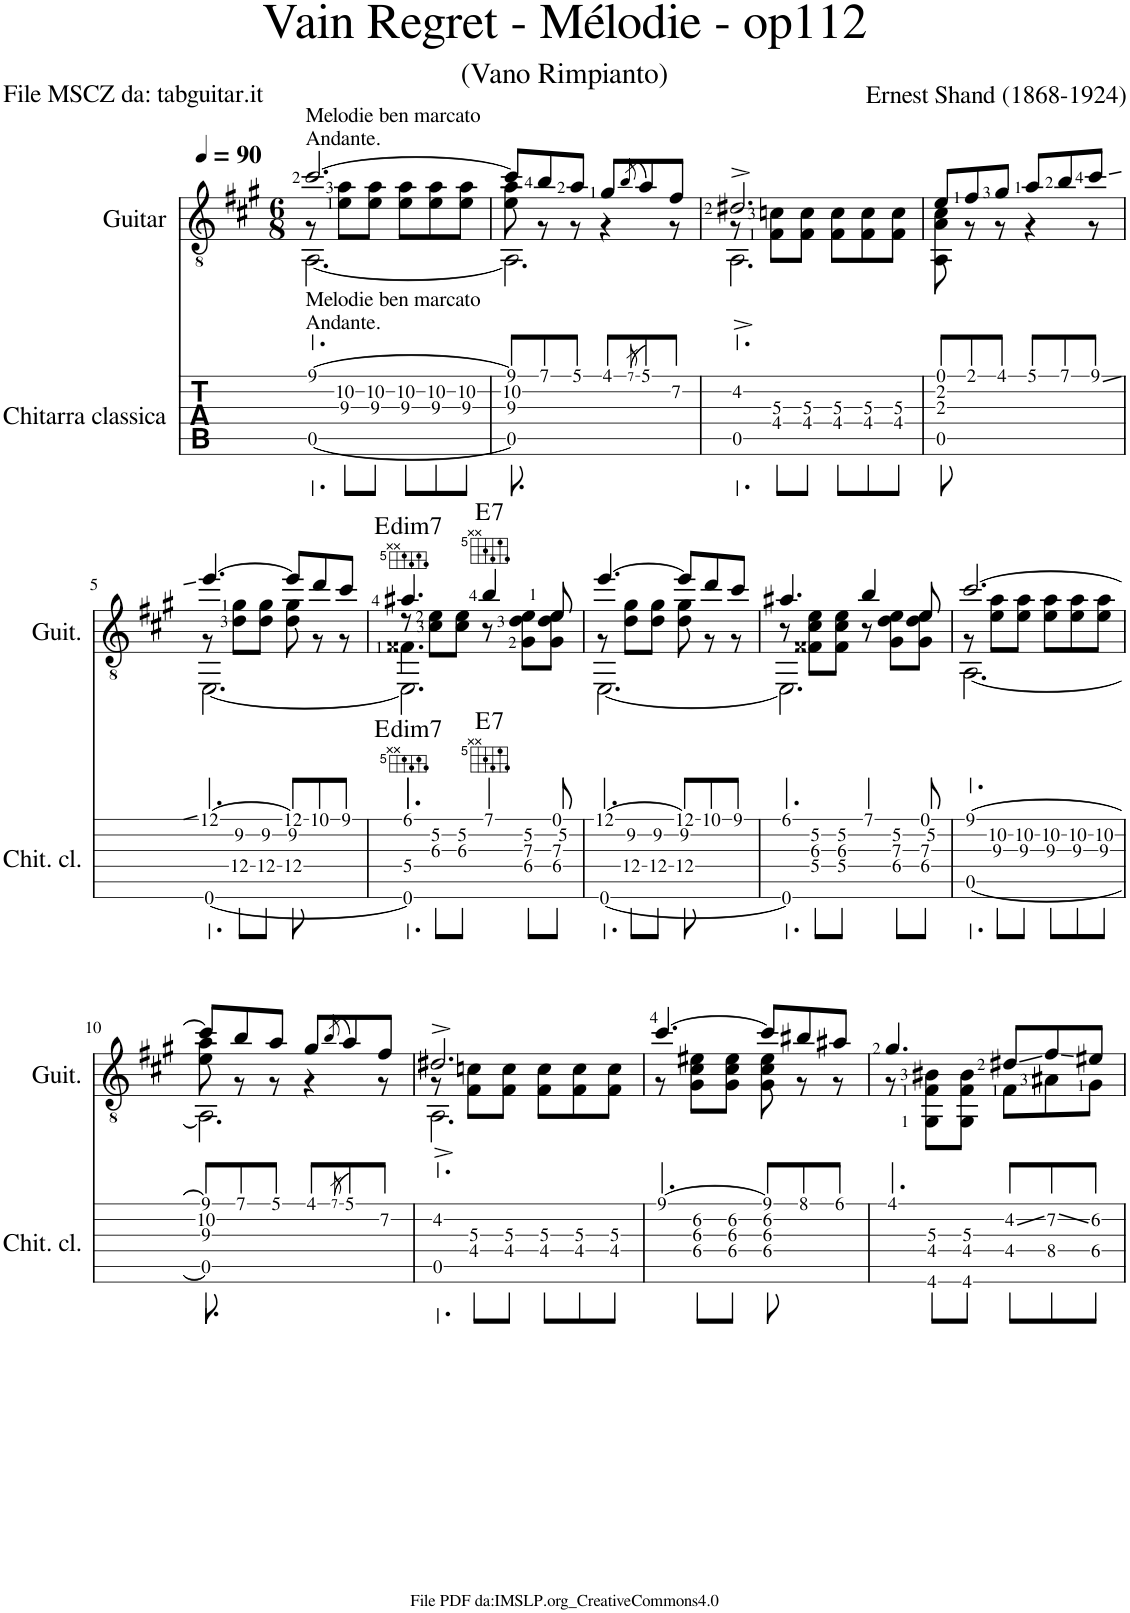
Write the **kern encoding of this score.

**kern	**harte	**kern	**harte
*part2	*part2	*part1	*part1
*staff2	*	*staff1	*
*I"Chitarra classica	*	*I"Guitar	*
*I'Chit. cl.	*	*I'Guit.	*
*stria6	*	*	*
*	*	*clefGv2	*
*k[f#c#g#]	*	*k[f#c#g#]	*
*M6/8	*	*M6/8	*
*MM90	*	*MM90	*
=1	=1	=1	=1
*^	*	*^	*
*	*^	*	*	*^	*
!	!	!	!	!LO:TX:a:t=Melodie ben marcato	!	!	!
!	!	!	!	!LO:TX:a:t=Andante.	!	!	!
!LO:TX:a:t=Melodie ben marcato	!	!	!	!	!	!	!
!LO:TX:a:t=Andante.	!	!	!	!	!	!	!
[2.cc#/	8r	[2.AA\	.	[2.cc#/	8r	[2.AA\	.
.	8e\ 8a\L	.	.	.	8e\ 8a\L	.	.
.	8e\ 8a\J	.	.	.	8e\ 8a\J	.	.
.	8e\ 8a\L	.	.	.	8e\ 8a\L	.	.
.	8e\ 8a\	.	.	.	8e\ 8a\	.	.
.	8e\ 8a\J	.	.	.	8e\ 8a\J	.	.
=2	=2	=2	=2	=2	=2	=2	=2
8cc#/L]	8e\ 8a\	2.AA\]	.	8cc#/L]	8e\ 8a\	2.AA\]	.
8b/	8r	.	.	8b/	8r	.	.
8a/J	8r	.	.	8a/J	8r	.	.
8g#/L	4r	.	.	8g#/L	4r	.	.
(8qb/	.	.	.	(8qb/	.	.	.
8a/)	.	.	.	8a/)	.	.	.
8f#/J	8r	.	.	8f#/J	8r	.	.
=3	=3	=3	=3	=3	=3	=3	=3
2.d#X^/	8r	2.AA\	.	2.d#X^/	8r	2.AA\	.
.	8F#\ 8cn\L	.	.	.	8F#\ 8cn\L	.	.
.	8F#\ 8c\J	.	.	.	8F#\ 8c\J	.	.
.	8F#\ 8c\L	.	.	.	8F#\ 8c\L	.	.
.	8F#\ 8c\	.	.	.	8F#\ 8c\	.	.
.	8F#\ 8c\J	.	.	.	8F#\ 8c\J	.	.
*	*v	*v	*	*	*	*	*
*	*	*	*	*v	*v	*
=4	=4	=4	=4	=4	=4
8e/L	8AA\ 8A\ 8c#\	.	8e/L	8AA\ 8A\ 8c#\	.
8f#/	8r	.	8f#/	8r	.
8g#/J	8r	.	8g#/J	8r	.
8a/L	4r	.	8a/L	4r	.
8b/	.	.	8b/	.	.
8cc#/J	8r	.	8cc#/J	8r	.
!!LO:LB:g=z
=5	=5	=5	=5	=5	=5
*	*^	*	*	*^	*
[4.ee/	8r	[2.EE\	.	[4.ee/	8r	[2.EE\	.
.	8d\ 8g#\L	.	.	.	8d\ 8g#\L	.	.
.	8d\ 8g#\J	.	.	.	8d\ 8g#\J	.	.
8ee/L]	8d\ 8g#\	.	.	8ee/L]	8d\ 8g#\	.	.
8dd/	8r	.	.	8dd/	8r	.	.
8cc#/J	8r	.	.	8cc#/J	8r	.	.
=6	=6	=6	=6	=6	=6	=6	=6
*	*	*^	*	*	*	*^	*
!	!	!	!	!LO:H:kt=dim7	!	!	!	!	!LO:H:kt=dim7
4.a#X/	8r	4.F##X/	2.EE\]	E:dim7	4.a#X/	8r	4.F##X\	2.EE\]	E:dim7
.	8c#\ 8e\L	.	.	.	.	8c#\ 8e\L	.	.	.
.	8c#\ 8e\J	.	.	.	.	8c#\ 8e\J	.	.	.
!	!	!	!	!LO:H:kt=7	!	!	!	!	!LO:H:kt=7
4b/	8ryy	8r	.	E:7	4b/	8ryy	8r	.	E:7
.	8G#\ 8d\ 8e\L	4ryy	.	.	.	8G#\ 8d\ 8e\L	4ryy	.	.
8e/	8G#\ 8d\ 8e\J	.	.	.	8e/	8G#\ 8d\ 8e\J	.	.	.
*	*	*v	*v	*	*	*	*	*	*
*	*	*	*	*	*	*v	*v	*
=7	=7	=7	=7	=7	=7	=7	=7
[4.ee/	8r	[2.EE\	.	[4.ee/	8r	[2.EE\	.
.	8d\ 8g#\L	.	.	.	8d\ 8g#\L	.	.
.	8d\ 8g#\J	.	.	.	8d\ 8g#\J	.	.
8ee/L]	8d\ 8g#\	.	.	8ee/L]	8d\ 8g#\	.	.
8dd/	8r	.	.	8dd/	8r	.	.
8cc#/J	8r	.	.	8cc#/J	8r	.	.
=8	=8	=8	=8	=8	=8	=8	=8
*	*	*^	*	*	*	*^	*
4.a#X/	8r	4.ryy	2.EE\]	.	4.a#X/	8r	4.ryy	2.EE\]	.
.	8F##X\ 8c#\ 8e\L	.	.	.	.	8F##X\ 8c#\ 8e\L	.	.	.
.	8F##\ 8c#\ 8e\J	.	.	.	.	8F##\ 8c#\ 8e\J	.	.	.
4b/	8ryy	8r	.	.	4b/	8ryy	8r	.	.
.	8G#\ 8d\ 8e\L	4ryy	.	.	.	8G#\ 8d\ 8e\L	4ryy	.	.
8e/	8G#\ 8d\ 8e\J	.	.	.	8e/	8G#\ 8d\ 8e\J	.	.	.
*	*	*v	*v	*	*	*	*	*	*
*	*	*	*	*	*	*v	*v	*
=9	=9	=9	=9	=9	=9	=9	=9
[2.cc#/	8r	[2.AA\	.	[2.cc#/	8r	[2.AA\	.
.	8e\ 8a\L	.	.	.	8e\ 8a\L	.	.
.	8e\ 8a\J	.	.	.	8e\ 8a\J	.	.
.	8e\ 8a\L	.	.	.	8e\ 8a\L	.	.
.	8e\ 8a\	.	.	.	8e\ 8a\	.	.
.	8e\ 8a\J	.	.	.	8e\ 8a\J	.	.
!!LO:LB:g=z	!!	!!
=10	=10	=10	=10	=10	=10	=10	=10
8cc#/L]	8e\ 8a\	2.AA\]	.	8cc#/L]	8e\ 8a\	2.AA\]	.
8b/	8r	.	.	8b/	8r	.	.
8a/J	8r	.	.	8a/J	8r	.	.
8g#/L	4r	.	.	8g#/L	4r	.	.
(8qb/	.	.	.	(8qb/	.	.	.
8a/)	.	.	.	8a/)	.	.	.
8f#/J	8r	.	.	8f#/J	8r	.	.
=11	=11	=11	=11	=11	=11	=11	=11
2.d#X^/	8r	2.AA\	.	2.d#X^/	8r	2.AA\	.
.	8F#\ 8cn\L	.	.	.	8F#\ 8cn\L	.	.
.	8F#\ 8c\J	.	.	.	8F#\ 8c\J	.	.
.	8F#\ 8c\L	.	.	.	8F#\ 8c\L	.	.
.	8F#\ 8c\	.	.	.	8F#\ 8c\	.	.
.	8F#\ 8c\J	.	.	.	8F#\ 8c\J	.	.
*	*v	*v	*	*	*	*	*
*	*	*	*	*v	*v	*
=12	=12	=12	=12	=12	=12
[4.cc#/	8r	.	[4.cc#/	8r	.
.	8G#\ 8c#\ 8e#X\L	.	.	8G#\ 8c#\ 8e#X\L	.
.	8G#\ 8c#\ 8e#\J	.	.	8G#\ 8c#\ 8e#\J	.
8cc#/L]	8G#\ 8c#\ 8e#\	.	8cc#/L]	8G#\ 8c#\ 8e#\	.
8b#X/	8r	.	8b#X/	8r	.
8a#X/J	8r	.	8a#X/J	8r	.
=13	=13	=13	=13	=13	=13
4.g#/	8r	.	4.g#/	8r	.
.	8GG#\ 8F#\ 8B#X\L	.	.	8GG#\ 8F#\ 8B#X\L	.
.	8GG#\ 8F#\ 8B#\J	.	.	8GG#\ 8F#\ 8B#\J	.
8d#X/L	8F#\L	.	8d#X/L	8F#\L	.
8f#/	8A#X\	.	8f#/	8A#X\	.
8e#X/J	8G#\J	.	8e#X/J	8G#\J	.
*v	*v	*	*	*	*
*	*	*v	*v	*
=	=	=	=
*-	*-	*-	*-
